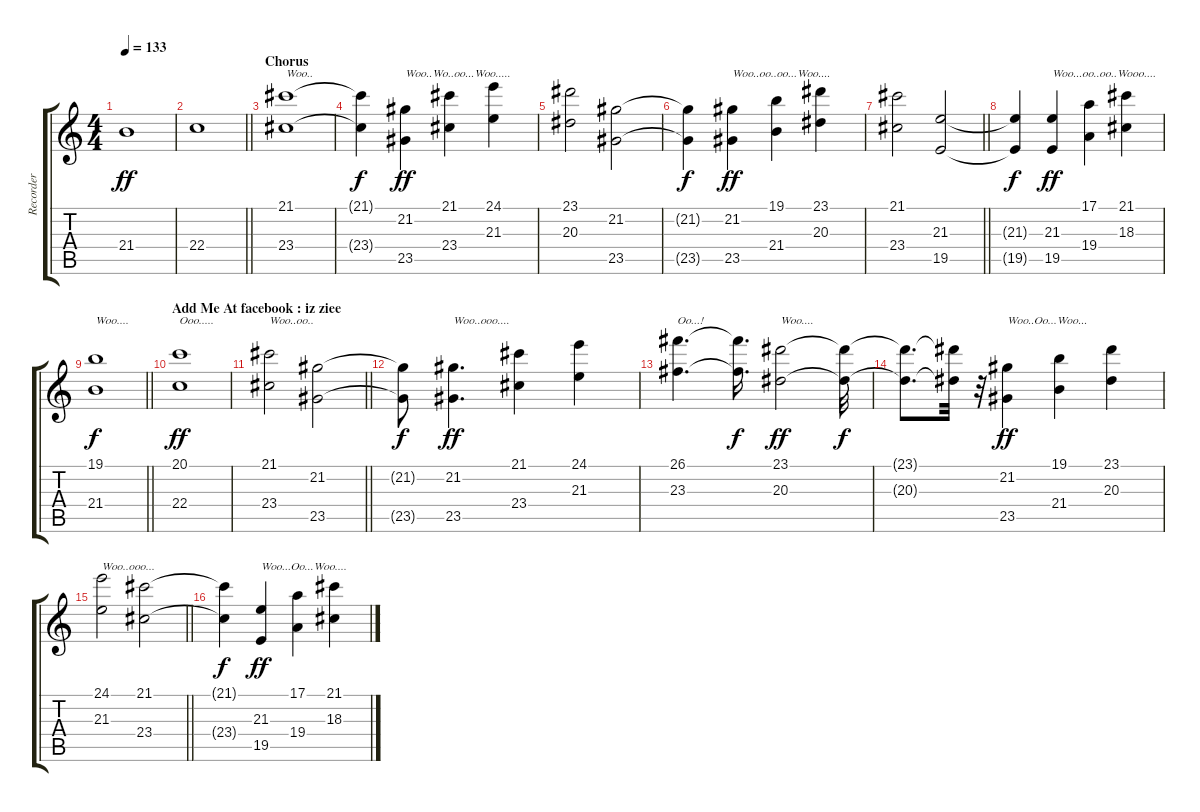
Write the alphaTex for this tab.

\track ("Recorder" "Recorder") {instrument recorder}
\staff {score tabs}
\tuning (E4 B3 G3 D3 A2 E2) {hide}
\ts (4 4)
\tempo 133
\clef g2
\ks c
21.4.1{dy ff} |
\barLineRight lightlight
22.4.1 |
\section ("" "Chorus")
(21.1 23.4).1{txt "Woo.." volume 15 instrument stringensemble1} |
(21.1{t} 23.4{t}).4{dy f} (21.2 23.5).4{txt "Woo..Wo..oo...Woo....." dy ff} (21.1 23.4).4 (24.1 21.3).4 |
(23.1 20.3).2 (21.2 23.5).2 |
(21.2{t} 23.5{t}).4{dy f} (21.2 23.5).4{txt "Woo..oo..oo...Woo...." dy ff} (19.1 21.4).4 (23.1 20.3).4 |
\barLineRight lightlight
(21.1 23.4).2 (21.3 19.5).2 |
(21.3{t} 19.5{t}).4{dy f} (21.3 19.5).4{txt "Woo...oo..oo..Wooo...." dy ff} (17.1 19.4).4 (21.1 18.3).4 |
\barLineRight lightlight
(19.1 21.4).1{txt "Woo...." dy f} |
\section ("" "Add Me At facebook : iz ziee")
(20.1 22.4).1{txt "Ooo....." dy ff} |
\barLineRight lightlight
(21.1 23.4).2{txt "Woo..oo.."} (21.2 23.5).2 |
(21.2{t} 23.5{t}).8{dy f} (21.2 23.5).4{d txt "Woo..ooo...." dy ff} (21.1 23.4).4 (24.1 21.3).4 |
(26.1 23.3).4{d txt "Oo...!"} (26.1{t} 23.3{t}).16{d dy f} (23.1 20.3).2{txt "Woo...." dy ff} (23.1{t} 20.3{t}).32{dy f} |
(23.1{t} 20.3{t}).8{d} (23.1{t} 20.3{t}).32 r.32 (21.2 23.5).4{txt "Woo..Oo...Woo..." dy ff} (19.1 21.4).4 (23.1 20.3).4 |
\barLineRight lightlight
(24.1 21.3).2{txt "Woo..ooo..."} (21.1 23.4).2 |
(21.1{t} 23.4{t}).4{dy f} (21.3 19.5).4{txt "Woo...Oo...Woo...." dy ff} (17.1 19.4).4 (21.1 18.3).4
